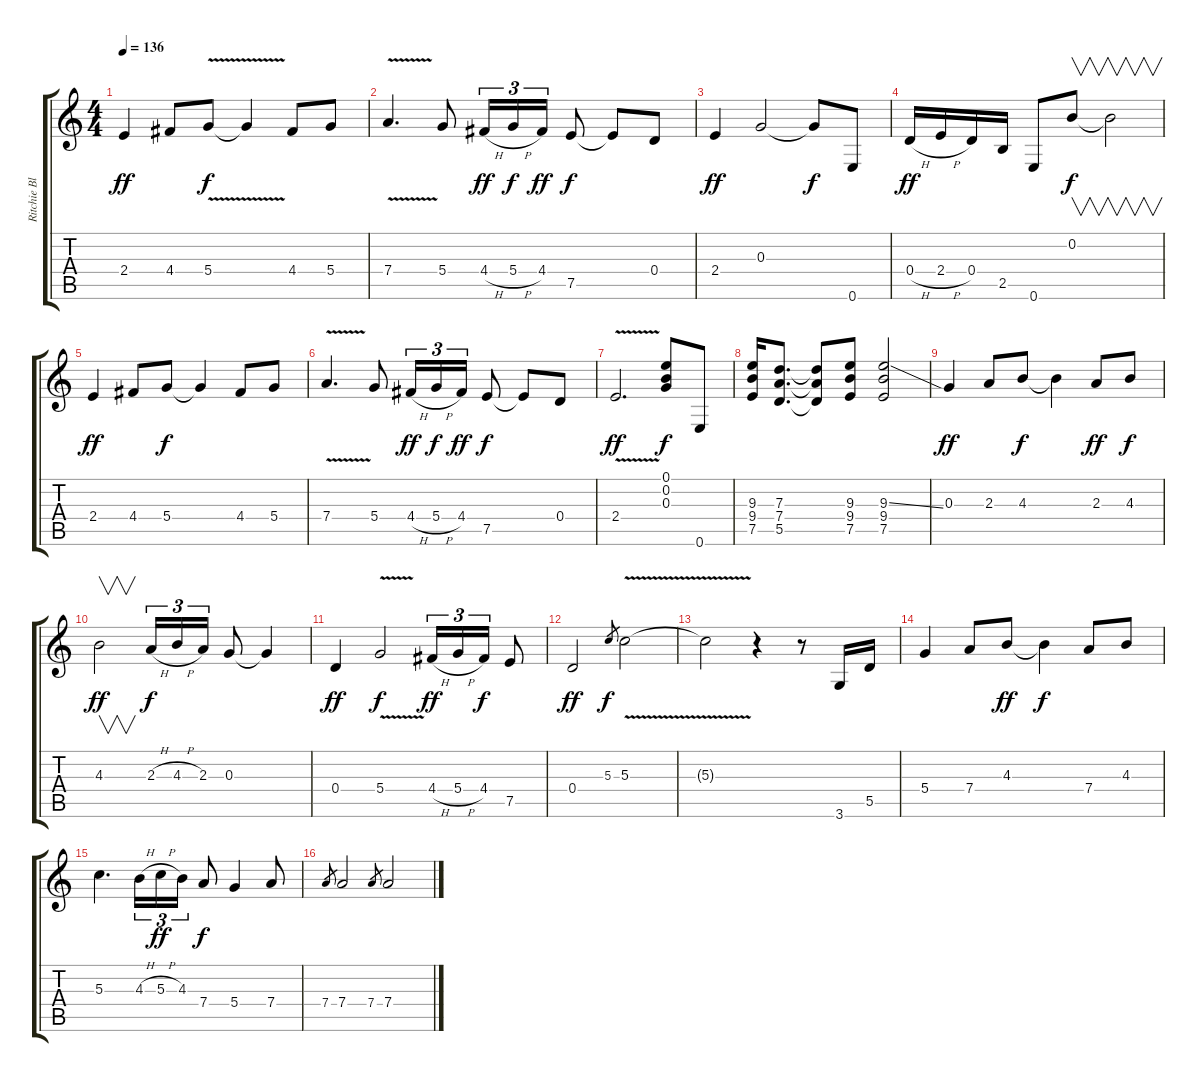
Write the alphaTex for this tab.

\track ("Ritchie Blackmore" "Ritchie Bl") {instrument overdrivenguitar}
\staff {score tabs}
\tuning (E4 B3 G3 D3 A2 E2) {hide}
\ts (4 4)
\tempo 136
\clef g2
\ks c
2.4.4{dy ff} 4.4.8 5.4{v}.8{dy f} 5.4{t}.4 4.4.8 5.4.8 |
7.4{v}.4{d} 5.4.8 4.4{h}.16{tu (3 2) dy ff} 5.4{h}.16{tu (3 2) dy f} 4.4.16{tu (3 2) dy ff} 7.5.8{dy f} 7.5{t}.8 0.4.8 |
2.4.4{dy ff} 0.3.2 0.3{t}.8{dy f} 0.6.8 |
0.4{h}.16{dy ff} 2.4{h}.16 0.4.16 2.5.16 0.6.8 0.2.8{v dy f} 0.2{t}.2{v} |
2.4.4{dy ff} 4.4.8 5.4.8{dy f} 5.4{t}.4 4.4.8 5.4.8 |
7.4{v}.4{d} 5.4.8 4.4{h}.16{tu (3 2) dy ff} 5.4{h}.16{tu (3 2) dy f} 4.4.16{tu (3 2) dy ff} 7.5.8{dy f} 7.5{t}.8 0.4.8 |
2.4{v}.2{d dy ff} (0.1 0.2 0.3).8{dy f} 0.6.8 |
(9.3 9.4 7.5).16 (7.3 7.4 5.5).8{d} (7.3{t} 7.4{t} 5.5{t}).8 (9.3 9.4 7.5).8 (9.3{ss} 9.4 7.5).2 |
0.3.4{dy ff} 2.3.8 4.3.8{dy f} 4.3{t}.4 2.3.8{dy ff} 4.3.8{dy f} |
4.3.2{v dy ff} 2.3{h}.16{tu (3 2) dy f} 4.3{h}.16{tu (3 2)} 2.3.16{tu (3 2)} 0.3.8 0.3{t}.4 |
0.4.4{dy ff} 5.4{v}.2{dy f} 4.4{h}.16{tu (3 2) dy ff} 5.4{h}.16{tu (3 2)} 4.4.16{tu (3 2) dy f} 7.5.8 |
0.4.2{dy ff} 5.3.8{gr dy f} 5.3{v}.2 |
5.3{t}.2 r.4 r.8 3.6.16 5.5.16 |
5.4.4 7.4.8 4.3.8{dy ff} 4.3{t}.4{dy f} 7.4.8 4.3.8 |
5.3.4{d} 4.3{h}.16{tu (3 2)} 5.3{h}.16{tu (3 2) dy ff} 4.3.16{tu (3 2)} 7.4.8{dy f} 5.4.4 7.4.8 |
7.4.8{gr} 7.4.2 7.4.8{gr} 7.4.2
